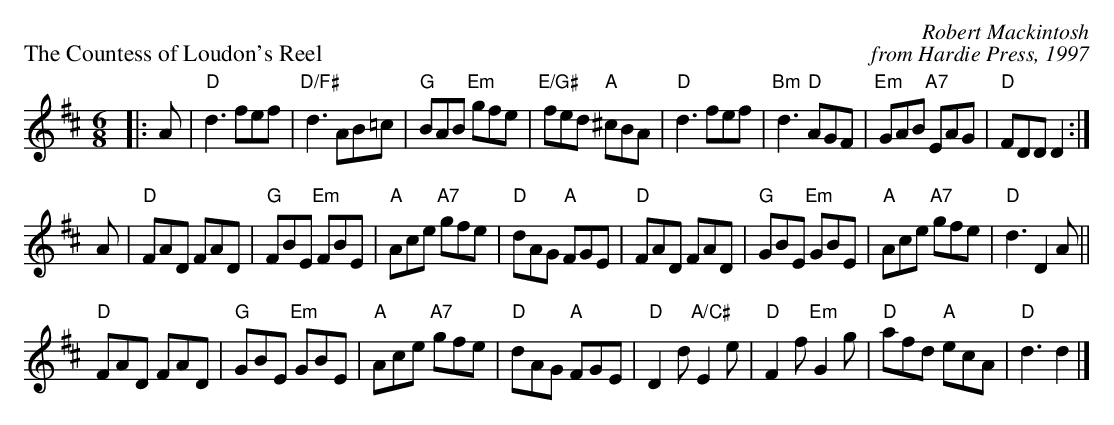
X:1
P:The Countess of Loudon's Reel
C:Robert Mackintosh
C:from Hardie Press, 1997
M:6/8
K:D
L:1/8
|: A| "D" d3 fef|"D/F#"d3 AB=c| "G"BAB "Em"gfe|"E/G#"fed "A"^cBA| "D" d3 fef|"Bm"d3 "D"AGF|"Em"GAB "A7"EAG|"D"FDD D2 :|
A|"D"FAD FAD|"G"FBE "Em"FBE|"A"Ace "A7"gfe|"D"dAG "A"FGE|"D"FAD FAD|"G"GBE "Em"GBE|"A"Ace "A7"gfe|"D"d3 D2 A||
"D"FAD FAD|"G"GBE "Em"GBE|"A"Ace "A7"gfe|"D"dAG "A"FGE|"D"D2 d "A/C#"E2 e|"D"F2 f "Em"G2 g|"D"afd "A"ecA|"D"d3 d2|]
